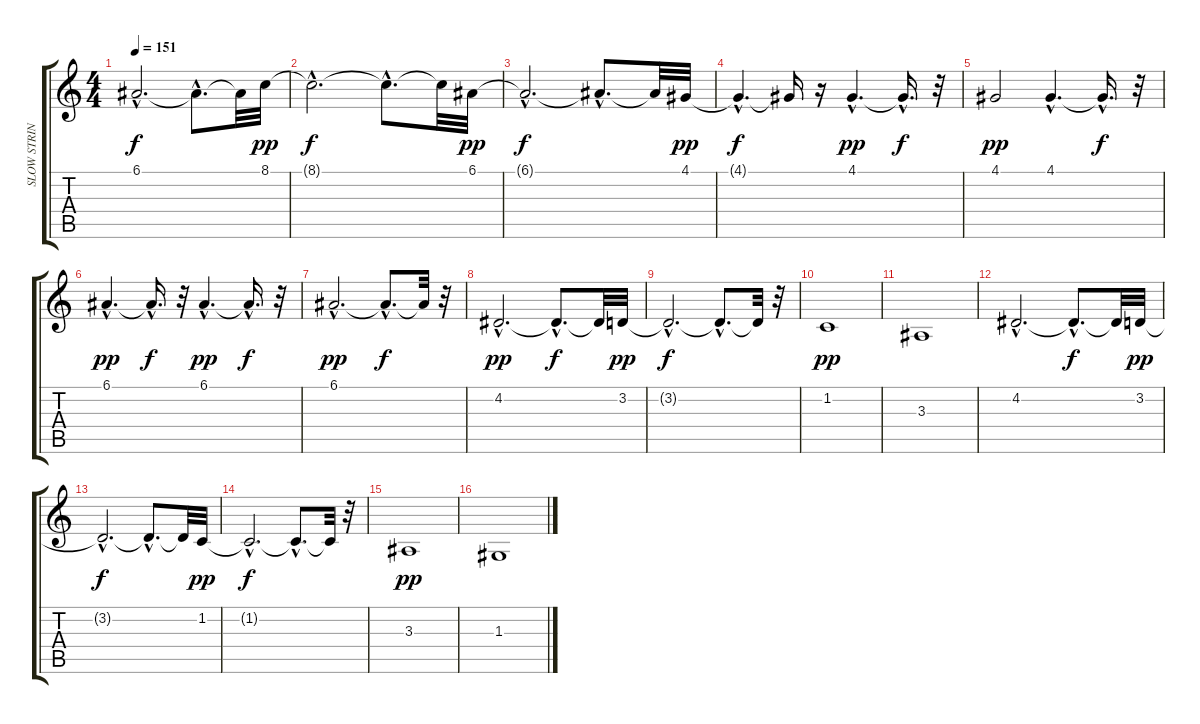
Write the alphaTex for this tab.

\track ("SLOW STRING         " "SLOW STRIN") {instrument stringensemble2}
\staff {score tabs}
\tuning (E4 B3 G3 D3 A2 E2) {hide}
\ts (4 4)
\tempo 151
\clef g2
\ks c
6.1{hac t}.2{d dy f} 6.1{hac t}.8{d} 6.1{t}.32 8.1.32{dy pp} |
8.1{hac t}.2{d dy f} 8.1{hac t}.8{d} 8.1{t}.32 6.1.32{dy pp} |
6.1{hac t}.2{d dy f} 6.1{hac t}.8{d} 6.1{t}.32 4.1.32{dy pp} |
4.1{hac t}.4{d dy f} 4.1{t}.16 r.16 4.1{hac}.4{d dy pp} 4.1{hac t}.16{d dy f} r.32 |
4.1.2{dy pp} 4.1{hac}.4{d} 4.1{hac t}.16{d dy f} r.32 |
6.1{hac}.4{d dy pp} 6.1{hac t}.16{d dy f} r.32 6.1{hac}.4{d dy pp} 6.1{hac t}.16{d dy f} r.32 |
6.1{hac}.2{d dy pp} 6.1{hac t}.8{d dy f} 6.1{t}.32 r.32 |
4.2{hac}.2{d dy pp volume 10} 4.2{hac t}.8{d dy f} 4.2{t}.32 3.2.32{dy pp volume 7} |
3.2{hac t}.2{d dy f} 3.2{hac t}.8{d} 3.2{t}.32 r.32 |
1.2.1{dy pp volume 10} |
3.3.1{volume 12} |
4.2{hac}.2{d} 4.2{hac t}.8{d dy f} 4.2{t}.32 3.2.32{dy pp} |
3.2{hac t}.2{d dy f} 3.2{hac t}.8{d} 3.2{t}.32 1.2.32{dy pp} |
1.2{hac t}.2{d dy f} 1.2{hac t}.8{d} 1.2{t}.32 r.32 |
3.3.1{dy pp} |
1.3.1
